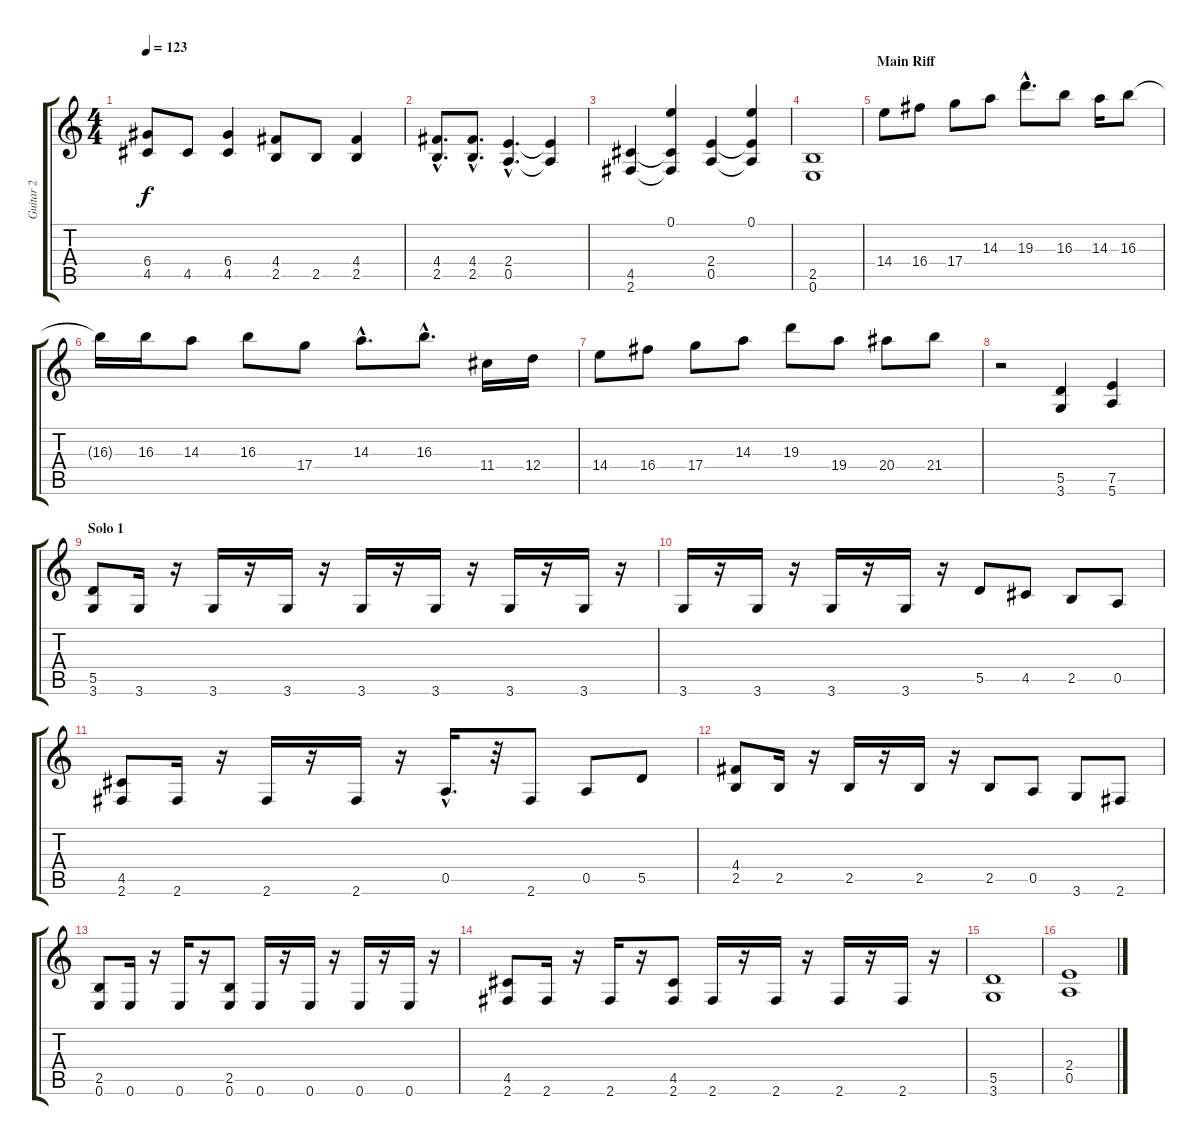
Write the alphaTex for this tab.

\track ("Guitar 2" "Guitar 2") {instrument distortionguitar}
\staff {score tabs}
\tuning (E4 B3 G3 D3 A2 E2) {hide}
\ts (4 4)
\tempo 123
\clef g2
\ks c
(6.4 4.5).8{dy f} 4.5.8 (6.4 4.5).4 (4.4 2.5).8 2.5.8 (4.4 2.5).4 |
(4.4{hac} 2.5{hac}).8{d} (4.4{hac} 2.5{hac}).8{d} (2.4{hac} 0.5{hac}).4{d} (2.4{t} 0.5{t}).4 |
(4.5 2.6).4 (0.1 4.5{t} 2.6{t}).4 (2.4 0.5).4 (0.1 2.4{t} 0.5{t}).4 |
(2.5 0.6).1 |
\section ("" "Main Riff")
14.4.8 16.4.8 17.4.8 14.3.8 19.3{hac}.8{d} 16.3.8 14.3.16 16.3.8 |
16.3{t}.16 16.3.16 14.3.8 16.3.8 17.4.8 14.3{hac}.8{d} 16.3{hac}.8{d} 11.4.16 12.4.16 |
14.4.8 16.4.8 17.4.8 14.3.8 19.3.8 19.4.8 20.4.8 21.4.8 |
r.2 (5.5 3.6).4 (7.5 5.6).4 |
\section ("" "Solo 1")
(5.5 3.6).8 3.6.16 r.16 3.6.16 r.16 3.6.16 r.16 3.6.16 r.16 3.6.16 r.16 3.6.16 r.16 3.6.16 r.16 |
3.6.16 r.16 3.6.16 r.16 3.6.16 r.16 3.6.16 r.16 5.5.8 4.5.8 2.5.8 0.5.8 |
(4.5 2.6).8 2.6.16 r.16 2.6.16 r.16 2.6.16 r.16 0.5{hac}.16{d} r.32 2.6.8 0.5.8 5.5.8 |
(4.4 2.5).8 2.5.16 r.16 2.5.16 r.16 2.5.16 r.16 2.5.8 0.5.8 3.6.8 2.6.8 |
(2.5 0.6).8 0.6.16 r.16 0.6.16 r.16 (2.5 0.6).8 0.6.16 r.16 0.6.16 r.16 0.6.16 r.16 0.6.16 r.16 |
(4.5 2.6).8 2.6.16 r.16 2.6.16 r.16 (4.5 2.6).8 2.6.16 r.16 2.6.16 r.16 2.6.16 r.16 2.6.16 r.16 |
(5.5 3.6).1 |
(2.4 0.5).1
